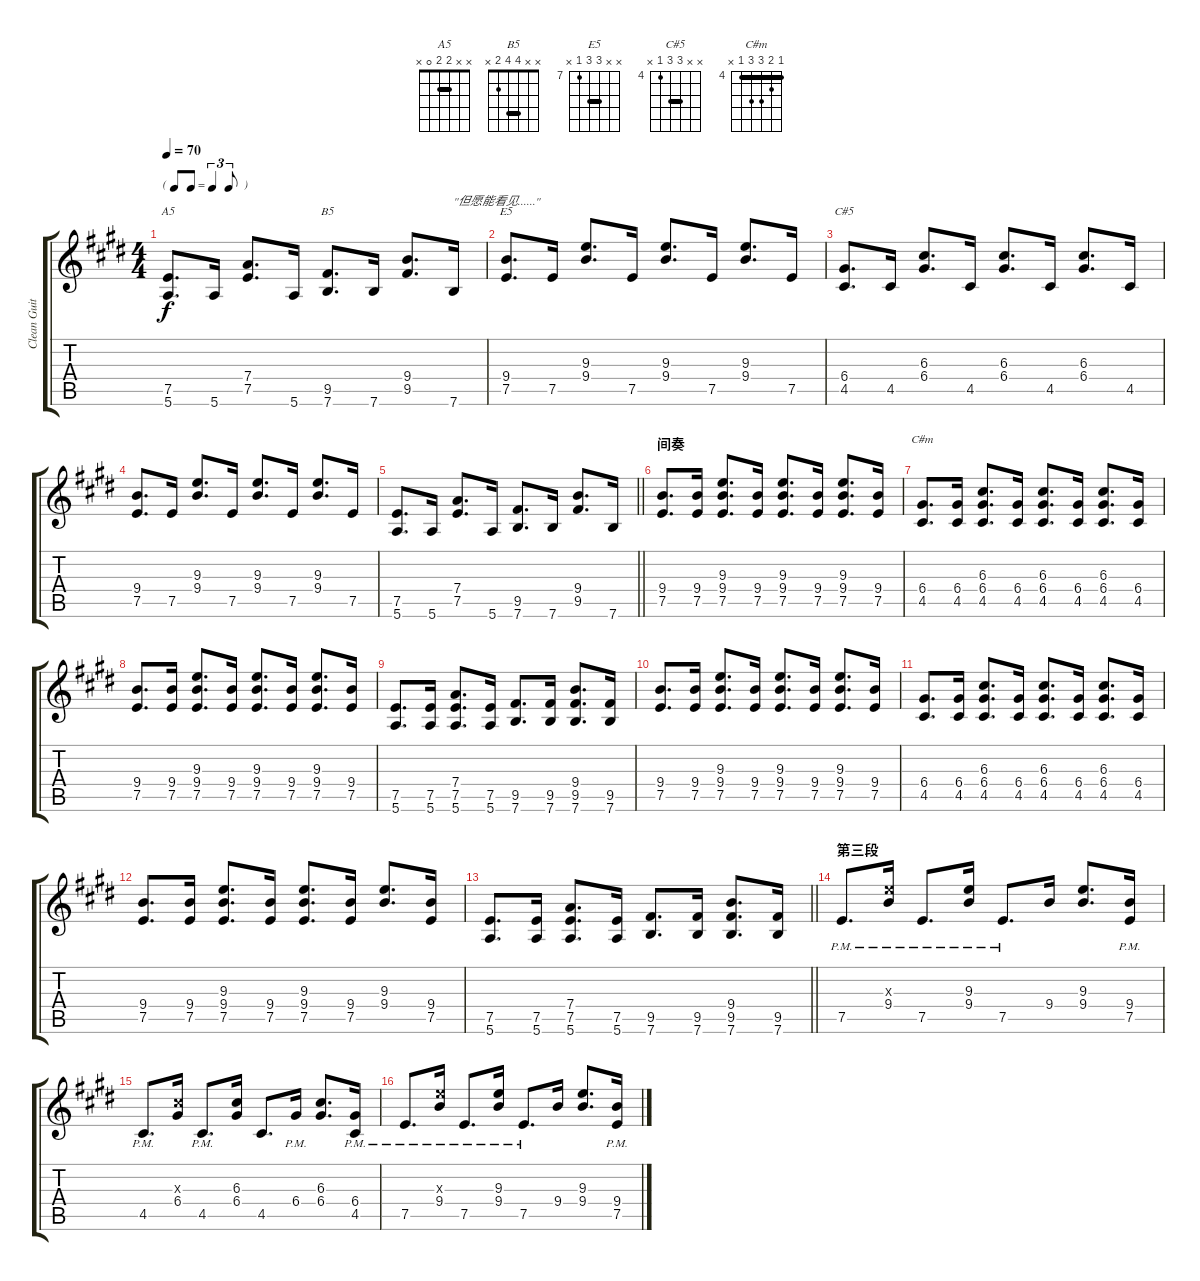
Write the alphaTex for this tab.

\track ("Clean Guitar 1" "Clean Guit") {instrument acousticguitarsteel}
\staff {score tabs}
\tuning (E4 B3 G3 D3 A2 E2) {hide}
\chord ("A5" x x 2 2 0 x) {barre 2}
\chord ("B5" x x 4 4 2 x) {barre 4}
\chord ("E5" x x 9 9 7 x) {firstfret 7 barre 9}
\chord ("C#5" x x 6 6 4 x) {firstfret 4 barre 6}
\chord ("C#m" 4 5 6 6 4 x) {firstfret 4 barre 4}
\ts (4 4)
\tf triplet8th
\tempo 70
\clef g2
\ks e
(7.5 5.6).8{d ch "A5" dy f} 5.6.16 (7.4 7.5).8{d} 5.6.16 (9.5 7.6).8{d ch "B5"} 7.6.16 (9.4 9.5).8{d} 7.6.16{txt "\"但愿能看见......\""} |
(9.4 7.5).8{d ch "E5"} 7.5.16 (9.3 9.4).8{d} 7.5.16 (9.3 9.4).8{d} 7.5.16 (9.3 9.4).8{d} 7.5.16 |
(6.4 4.5).8{d ch "C#5"} 4.5.16 (6.3 6.4).8{d} 4.5.16 (6.3 6.4).8{d} 4.5.16 (6.3 6.4).8{d} 4.5.16 |
(9.4 7.5).8{d} 7.5.16 (9.3 9.4).8{d} 7.5.16 (9.3 9.4).8{d} 7.5.16 (9.3 9.4).8{d} 7.5.16 |
\barLineRight lightlight
(7.5 5.6).8{d} 5.6.16 (7.4 7.5).8{d} 5.6.16 (9.5 7.6).8{d} 7.6.16 (9.4 9.5).8{d} 7.6.16 |
\section ("" "间奏")
(9.4 7.5).8{d} (9.4 7.5).16 (9.3 9.4 7.5).8{d} (9.4 7.5).16 (9.3 9.4 7.5).8{d} (9.4 7.5).16 (9.3 9.4 7.5).8{d} (9.4 7.5).16 |
(6.4 4.5).8{d ch "C#m"} (6.4 4.5).16 (6.3 6.4 4.5).8{d} (6.4 4.5).16 (6.3 6.4 4.5).8{d} (6.4 4.5).16 (6.3 6.4 4.5).8{d} (6.4 4.5).16 |
(9.4 7.5).8{d} (9.4 7.5).16 (9.3 9.4 7.5).8{d} (9.4 7.5).16 (9.3 9.4 7.5).8{d} (9.4 7.5).16 (9.3 9.4 7.5).8{d} (9.4 7.5).16 |
(7.5 5.6).8{d} (7.5 5.6).16 (7.4 7.5 5.6).8{d} (7.5 5.6).16 (9.5 7.6).8{d} (9.5 7.6).16 (9.4 9.5 7.6).8{d} (9.5 7.6).16 |
(9.4 7.5).8{d} (9.4 7.5).16 (9.3 9.4 7.5).8{d} (9.4 7.5).16 (9.3 9.4 7.5).8{d} (9.4 7.5).16 (9.3 9.4 7.5).8{d} (9.4 7.5).16 |
(6.4 4.5).8{d} (6.4 4.5).16 (6.3 6.4 4.5).8{d} (6.4 4.5).16 (6.3 6.4 4.5).8{d} (6.4 4.5).16 (6.3 6.4 4.5).8{d} (6.4 4.5).16 |
(9.4 7.5).8{d} (9.4 7.5).16 (9.3 9.4 7.5).8{d} (9.4 7.5).16 (9.3 9.4 7.5).8{d} (9.4 7.5).16 (9.3 9.4).8{d} (9.4 7.5).16 |
\barLineRight lightlight
(7.5 5.6).8{d} (7.5 5.6).16 (7.4 7.5 5.6).8{d} (7.5 5.6).16 (9.5 7.6).8{d} (9.5 7.6).16 (9.4 9.5 7.6).8{d} (9.5 7.6).16 |
\section ("" "第三段")
7.5{pm}.8{d} (9.3{x} 9.4{pm}).16 7.5{pm}.8{d} (9.3{pm} 9.4{pm}).16 7.5{pm}.8{d} 9.4.16 (9.3 9.4).8{d} (9.4{pm} 7.5{pm}).16 |
4.5{pm}.8{d} (6.3{x} 6.4).16 4.5{pm}.8{d} (6.3 6.4).16 4.5.8{d} 6.4{pm}.16 (6.3 6.4).8{d} (6.4 4.5{pm}).16 |
7.5{pm}.8{d} (9.3{x} 9.4{pm}).16 7.5{pm}.8{d} (9.3{pm} 9.4{pm}).16 7.5{pm}.8{d} 9.4.16 (9.3 9.4).8{d} (9.4 7.5{pm}).16
